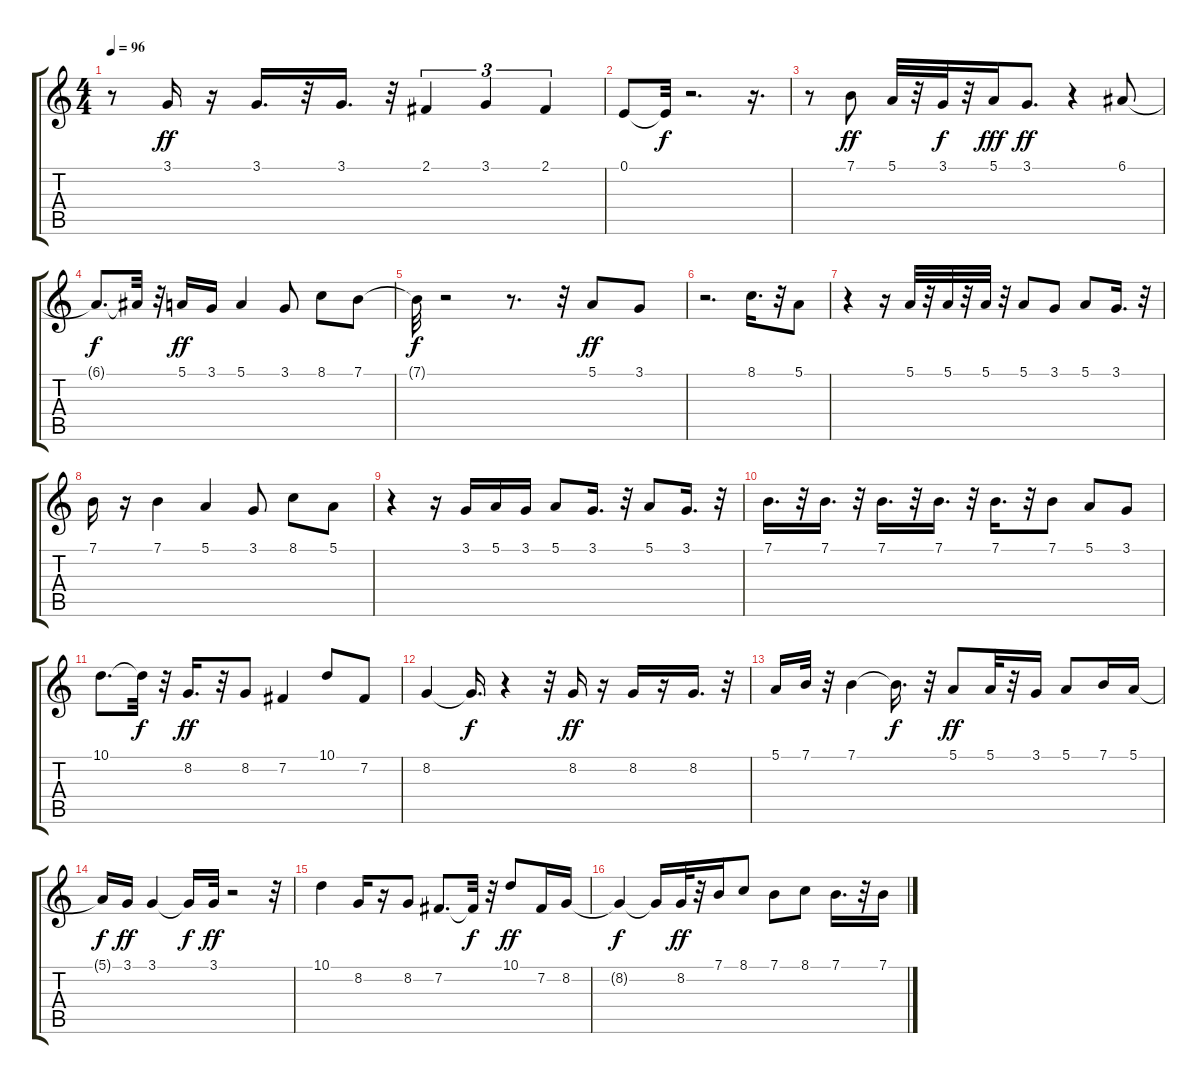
\track "" {instrument flute}
\staff {score tabs}
\tuning (E4 B3 G3 D3 A2 E2) {hide}
\ts (4 4)
\tempo 96
\clef g2
\ks c
r.8{dy ff} 3.1.16 r.16 3.1.16{d} r.32 3.1.16{d} r.32 2.1.4{tu (3 2)} 3.1.4{tu (3 2)} 2.1.4{tu (3 2)} |
0.1.8 0.1{t}.32{dy f} r.2{d} r.16{d} |
r.8 7.1.8{dy ff} 5.1.32 r.32 3.1.32{dy f} r.32 5.1.16{dy fff} 3.1.8{d dy ff} r.4 6.1.8 |
6.1{t}.8{d dy f} 6.1{t}.32 r.32 5.1.16{dy ff} 3.1.16 5.1.4 3.1.8 8.1.8 7.1.8 |
7.1{t}.32{dy f} r.2 r.8{d} r.32 5.1.8{dy ff} 3.1.8 |
r.2{d} 8.1.16{d} r.32 5.1.8 |
r.4 r.16 5.1.32 r.32 5.1.32 r.32 5.1.32 r.32 5.1.8 3.1.8 5.1.8 3.1.16{d} r.32 |
7.1.16 r.16 7.1.4 5.1.4 3.1.8 8.1.8 5.1.8 |
r.4 r.16 3.1.16 5.1.16 3.1.16 5.1.8 3.1.16{d} r.32 5.1.8 3.1.16{d} r.32 |
7.1.16{d} r.32 7.1.16{d} r.32 7.1.16{d} r.32 7.1.16{d} r.32 7.1.16{d} r.32 7.1.8 5.1.8 3.1.8 |
10.1.8{d} 10.1{t}.32{dy f} r.32 8.2.16{d dy ff} r.32 8.2.8 7.2.4 10.1.8 7.2.8 |
8.2.4 8.2{t}.16{d dy f} r.4 r.32 8.2.16{dy ff} r.16 8.2.16 r.16 8.2.16{d} r.32 |
5.1.16 7.1.32 r.32 7.1.4 7.1{t}.16{d dy f} r.32 5.1.8{dy ff} 5.1.32 r.32 3.1.16 5.1.8 7.1.16 5.1.16 |
5.1{t}.16{dy f} 3.1.16{dy ff} 3.1.4 3.1{t}.16{dy f} 3.1.32{dy ff} r.2 r.32 |
10.1.4 8.2.16 r.16 8.2.8 7.2.8{d} 7.2{t}.32{dy f} r.32 10.1.8{dy ff} 7.2.16 8.2.16 |
8.2{t}.4{dy f} 8.2{t}.16 8.2.32{dy ff} r.32 7.1.16 8.1.8 7.1.8 8.1.8 7.1.16{d} r.32 7.1.16
